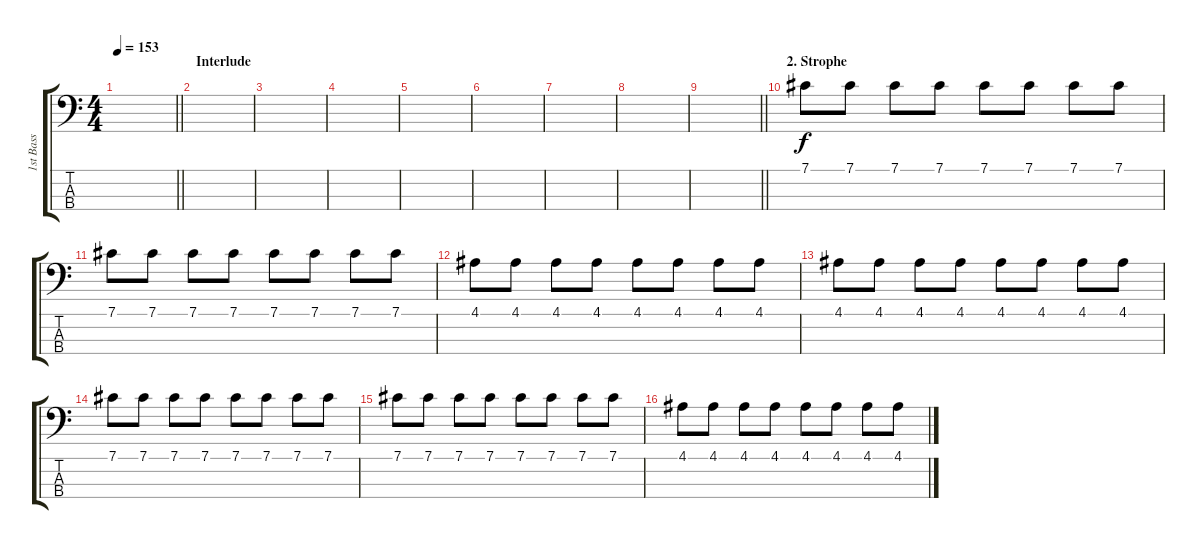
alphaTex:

\track ("1st Bass" "1st Bass") {instrument electricbasspick}
\staff {score tabs}
\tuning (Gb2 Db2 Ab1 Eb1) {hide}
\ts (4 4)
\tempo 153
\clef f4
\barLineRight lightlight
\ks c
|
\section ("" "Interlude")
|
|
|
|
|
|
|
\barLineRight lightlight
|
\section ("" "2. Strophe")
7.1.8 7.1.8 7.1.8 7.1.8 7.1.8 7.1.8 7.1.8 7.1.8 |
7.1.8 7.1.8 7.1.8 7.1.8 7.1.8 7.1.8 7.1.8 7.1.8 |
4.1.8 4.1.8 4.1.8 4.1.8 4.1.8 4.1.8 4.1.8 4.1.8 |
4.1.8 4.1.8 4.1.8 4.1.8 4.1.8 4.1.8 4.1.8 4.1.8 |
7.1.8 7.1.8 7.1.8 7.1.8 7.1.8 7.1.8 7.1.8 7.1.8 |
7.1.8 7.1.8 7.1.8 7.1.8 7.1.8 7.1.8 7.1.8 7.1.8 |
4.1.8 4.1.8 4.1.8 4.1.8 4.1.8 4.1.8 4.1.8 4.1.8
